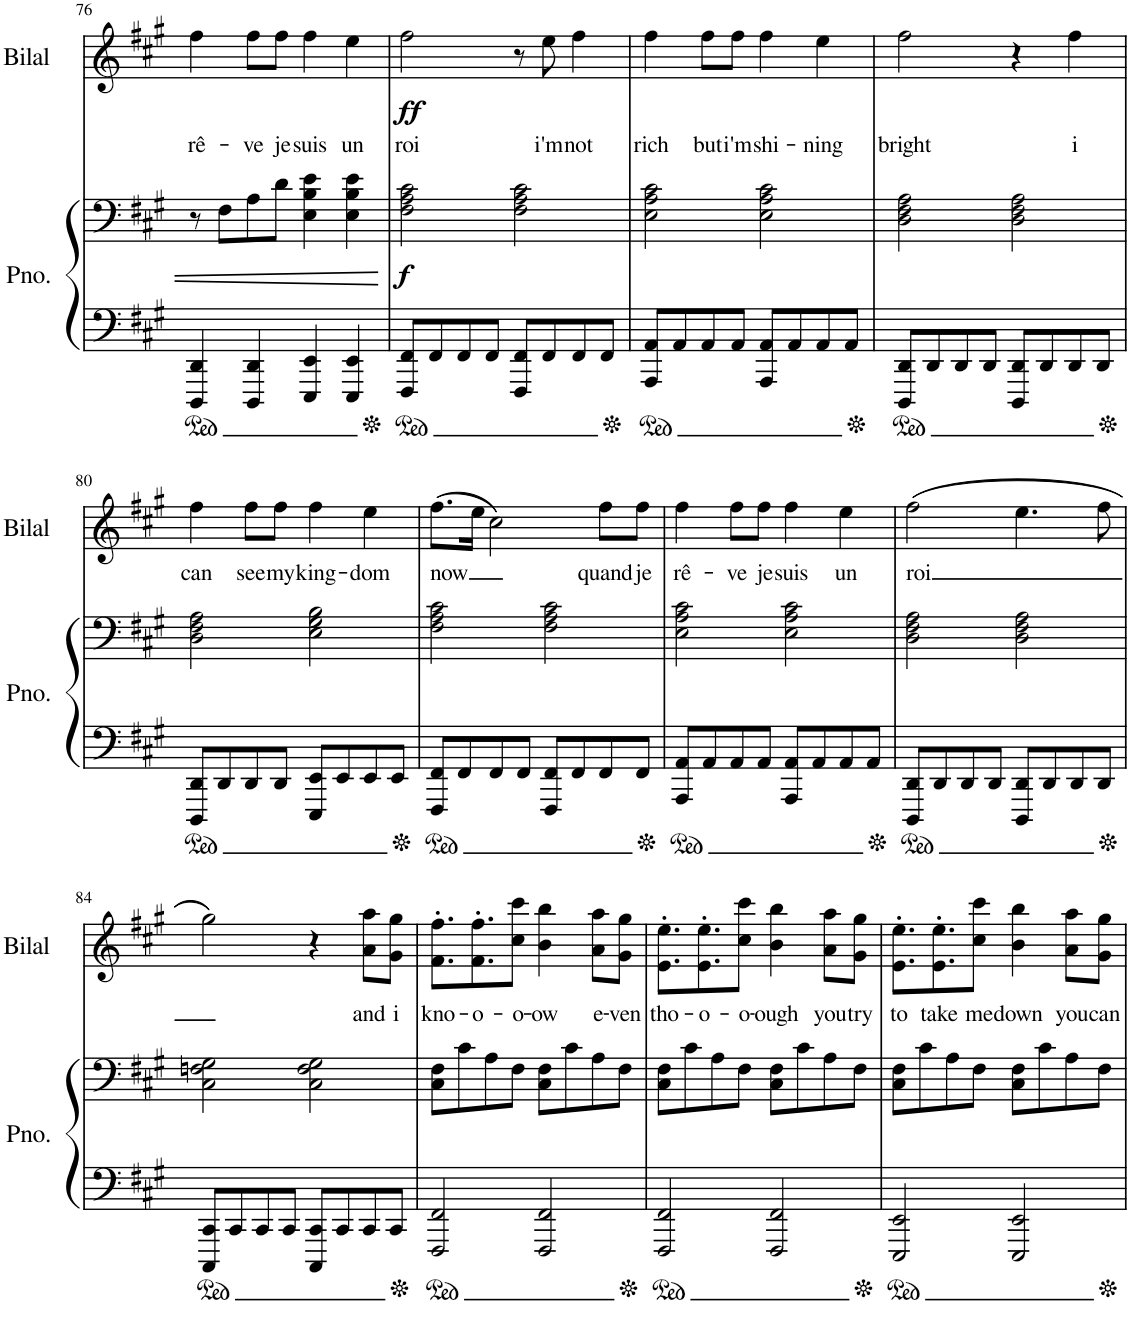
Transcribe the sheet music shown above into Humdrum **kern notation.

**kern	**kern	**dynam	**kern	**text	**dynam
*part2	*part2	*part2	*part1	*part1	*part1
*staff3	*staff2	*staff2/3	*staff1	*staff1	*staff1
*I"Piano	*	*	*I"Bilal Hassani	*	*
*I'Pno.	*	*	*I'Bilal	*	*
!!LO:PB:g=z
*clefF4	*clefF4	*	*clefG2	*	*
*k[f#c#g#]	*k[f#c#g#]	*	*k[f#c#g#]	*	*
*M4/4	*M4/4	*	*M4/4	*	*
=76	=76	=76	=76	=76	=76
!	!	!	!	!LO:LY:b	!
4DDD/ 4DD/	8r	.	4ff#\	rê-	.
.	8F#\L	.	.	.	.
!	!	!	!	!LO:LY:b	!
4DDD/ 4DD/	8A\	.	8ff#\L	-ve	.
!	!	!	!	!LO:LY:b	!
.	8d\J	.	8ff#\J	je	.
!	!	!	!	!LO:LY:b	!
4EEE/ 4EE/	4E\ 4B\ 4e\	.	4ff#\	suis	.
!	!	!	!	!LO:LY:b	!
4EEE/ 4EE/	4E\ 4B\ 4e\	.	4ee\	un	.
=77	=77	=77	=77	=77	=77
!	!	!LO:DY:b	!	!LO:LY:b	!LO:DY:b
8FFF#/ 8FF#/L	2F#\ 2A\ 2c#\	f	2ff#\	roi	ff
8FF#/	.	.	.	.	.
8FF#/	.	.	.	.	.
8FF#/J	.	.	.	.	.
8FFF#/ 8FF#/L	2F#\ 2A\ 2c#\	.	8r	.	.
!	!	!	!	!LO:LY:b	!
8FF#/	.	.	8ee\	i'm	.
!	!	!	!	!LO:LY:b	!
8FF#/	.	.	4ff#\	not	.
8FF#/J	.	.	.	.	.
=78	=78	=78	=78	=78	=78
!	!	!	!	!LO:LY:b	!
8AAA/ 8AA/L	2E\ 2A\ 2c#\	.	4ff#\	rich	.
8AA/	.	.	.	.	.
!	!	!	!	!LO:LY:b	!
8AA/	.	.	8ff#\L	but	.
!	!	!	!	!LO:LY:b	!
8AA/J	.	.	8ff#\J	i'm	.
!	!	!	!	!LO:LY:b	!
8AAA/ 8AA/L	2E\ 2A\ 2c#\	.	4ff#\	shi-	.
8AA/	.	.	.	.	.
!	!	!	!	!LO:LY:b	!
8AA/	.	.	4ee\	-ning	.
8AA/J	.	.	.	.	.
=79	=79	=79	=79	=79	=79
!	!	!	!	!LO:LY:b	!
8DDD/ 8DD/L	2D\ 2F#\ 2A\	.	2ff#\	bright	.
8DD/	.	.	.	.	.
8DD/	.	.	.	.	.
8DD/J	.	.	.	.	.
8DDD/ 8DD/L	2D\ 2F#\ 2A\	.	4r	.	.
8DD/	.	.	.	.	.
!	!	!	!	!LO:LY:b	!
8DD/	.	.	4ff#\	i	.
8DD/J	.	.	.	.	.
!!LO:LB:g=z
=80	=80	=80	=80	=80	=80
!	!	!	!	!LO:LY:b	!
8DDD/ 8DD/L	2D\ 2F#\ 2A\	.	4ff#\	can	.
8DD/	.	.	.	.	.
!	!	!	!	!LO:LY:b	!
8DD/	.	.	8ff#\L	see	.
!	!	!	!	!LO:LY:b	!
8DD/J	.	.	8ff#\J	my	.
!	!	!	!	!LO:LY:b	!
8EEE/ 8EE/L	2E\ 2G#\ 2B\	.	4ff#\	king-	.
8EE/	.	.	.	.	.
!	!	!	!	!LO:LY:b	!
8EE/	.	.	4ee\	-dom	.
8EE/J	.	.	.	.	.
=81	=81	=81	=81	=81	=81
!	!	!	!	!LO:LY:b	!
8FFF#/ 8FF#/L	2F#\ 2A\ 2c#\	.	(8.ff#\L	now	.
8FF#/	.	.	.	.	.
.	.	.	16ee\Jk	.	.
8FF#/	.	.	2cc#\)	.	.
8FF#/J	.	.	.	.	.
8FFF#/ 8FF#/L	2F#\ 2A\ 2c#\	.	.	.	.
8FF#/	.	.	.	.	.
!	!	!	!	!LO:LY:b	!
8FF#/	.	.	8ff#\L	quand	.
!	!	!	!	!LO:LY:b	!
8FF#/J	.	.	8ff#\J	je	.
=82	=82	=82	=82	=82	=82
!	!	!	!	!LO:LY:b	!
8AAA/ 8AA/L	2E\ 2A\ 2c#\	.	4ff#\	rê-	.
8AA/	.	.	.	.	.
!	!	!	!	!LO:LY:b	!
8AA/	.	.	8ff#\L	-ve	.
!	!	!	!	!LO:LY:b	!
8AA/J	.	.	8ff#\J	je	.
!	!	!	!	!LO:LY:b	!
8AAA/ 8AA/L	2E\ 2A\ 2c#\	.	4ff#\	suis	.
8AA/	.	.	.	.	.
!	!	!	!	!LO:LY:b	!
8AA/	.	.	4ee\	un	.
8AA/J	.	.	.	.	.
=83	=83	=83	=83	=83	=83
!	!	!	!	!LO:LY:b	!
8DDD/ 8DD/L	2D\ 2F#\ 2A\	.	(2ff#\	roi	.
8DD/	.	.	.	.	.
8DD/	.	.	.	.	.
8DD/J	.	.	.	.	.
8DDD/ 8DD/L	2D\ 2F#\ 2A\	.	4.ee\	.	.
8DD/	.	.	.	.	.
8DD/	.	.	.	.	.
8DD/J	.	.	8ff#\	.	.
!!LO:LB:g=z
=84	=84	=84	=84	=84	=84
8CCC#/ 8CC#/L	2C#\ 2Fn\ 2G#\	.	2gg#\)	.	.
8CC#/	.	.	.	.	.
8CC#/	.	.	.	.	.
8CC#/J	.	.	.	.	.
8CCC#/ 8CC#/L	2C#\ 2F\ 2G#\	.	4r	.	.
8CC#/	.	.	.	.	.
!	!	!	!	!LO:LY:b	!
8CC#/	.	.	8a\ 8aa\L	and	.
!	!	!	!	!LO:LY:b	!
8CC#/J	.	.	8g#\ 8gg#\J	i	.
=85	=85	=85	=85	=85	=85
!	!	!	!	!LO:LY:b	!
2FFF#/ 2FF#/	8C#\ 8F#\L	.	8.f#\' 8.ff#\'L	kno-	.
.	8c#\	.	.	.	.
!	!	!	!	!LO:LY:b	!
.	.	.	8.f#\' 8.ff#\'	-o-	.
.	8A\	.	.	.	.
!	!	!	!	!LO:LY:b	!
.	8F#\J	.	8cc#\ 8ccc#\J	-o-	.
!	!	!	!	!LO:LY:b	!
2FFF#/ 2FF#/	8C#\ 8F#\L	.	4b\ 4bb\	-ow	.
.	8c#\	.	.	.	.
!	!	!	!	!LO:LY:b	!
.	8A\	.	8a\ 8aa\L	e-	.
!	!	!	!	!LO:LY:b	!
.	8F#\J	.	8g#\ 8gg#\J	-ven	.
=86	=86	=86	=86	=86	=86
!	!	!	!	!LO:LY:b	!
2FFF#/ 2FF#/	8C#\ 8F#\L	.	8.e\' 8.ee\'L	tho-	.
.	8c#\	.	.	.	.
!	!	!	!	!LO:LY:b	!
.	.	.	8.e\' 8.ee\'	-o-	.
.	8A\	.	.	.	.
!	!	!	!	!LO:LY:b	!
.	8F#\J	.	8cc#\ 8ccc#\J	-o-	.
!	!	!	!	!LO:LY:b	!
2FFF#/ 2FF#/	8C#\ 8F#\L	.	4b\ 4bb\	-ough	.
.	8c#\	.	.	.	.
!	!	!	!	!LO:LY:b	!
.	8A\	.	8a\ 8aa\L	you	.
!	!	!	!	!LO:LY:b	!
.	8F#\J	.	8g#\ 8gg#\J	try	.
=87	=87	=87	=87	=87	=87
!	!	!	!	!LO:LY:b	!
2EEE/ 2EE/	8C#\ 8F#\L	.	8.e\' 8.ee\'L	to	.
.	8c#\	.	.	.	.
!	!	!	!	!LO:LY:b	!
.	.	.	8.e\' 8.ee\'	take	.
.	8A\	.	.	.	.
!	!	!	!	!LO:LY:b	!
.	8F#\J	.	8cc#\ 8ccc#\J	me	.
!	!	!	!	!LO:LY:b	!
2EEE/ 2EE/	8C#\ 8F#\L	.	4b\ 4bb\	down	.
.	8c#\	.	.	.	.
!	!	!	!	!LO:LY:b	!
.	8A\	.	8a\ 8aa\L	you	.
!	!	!	!	!LO:LY:b	!
.	8F#\J	.	8g#\ 8gg#\J	can	.
=	=	=	=	=	=
*-	*-	*-	*-	*-	*-
